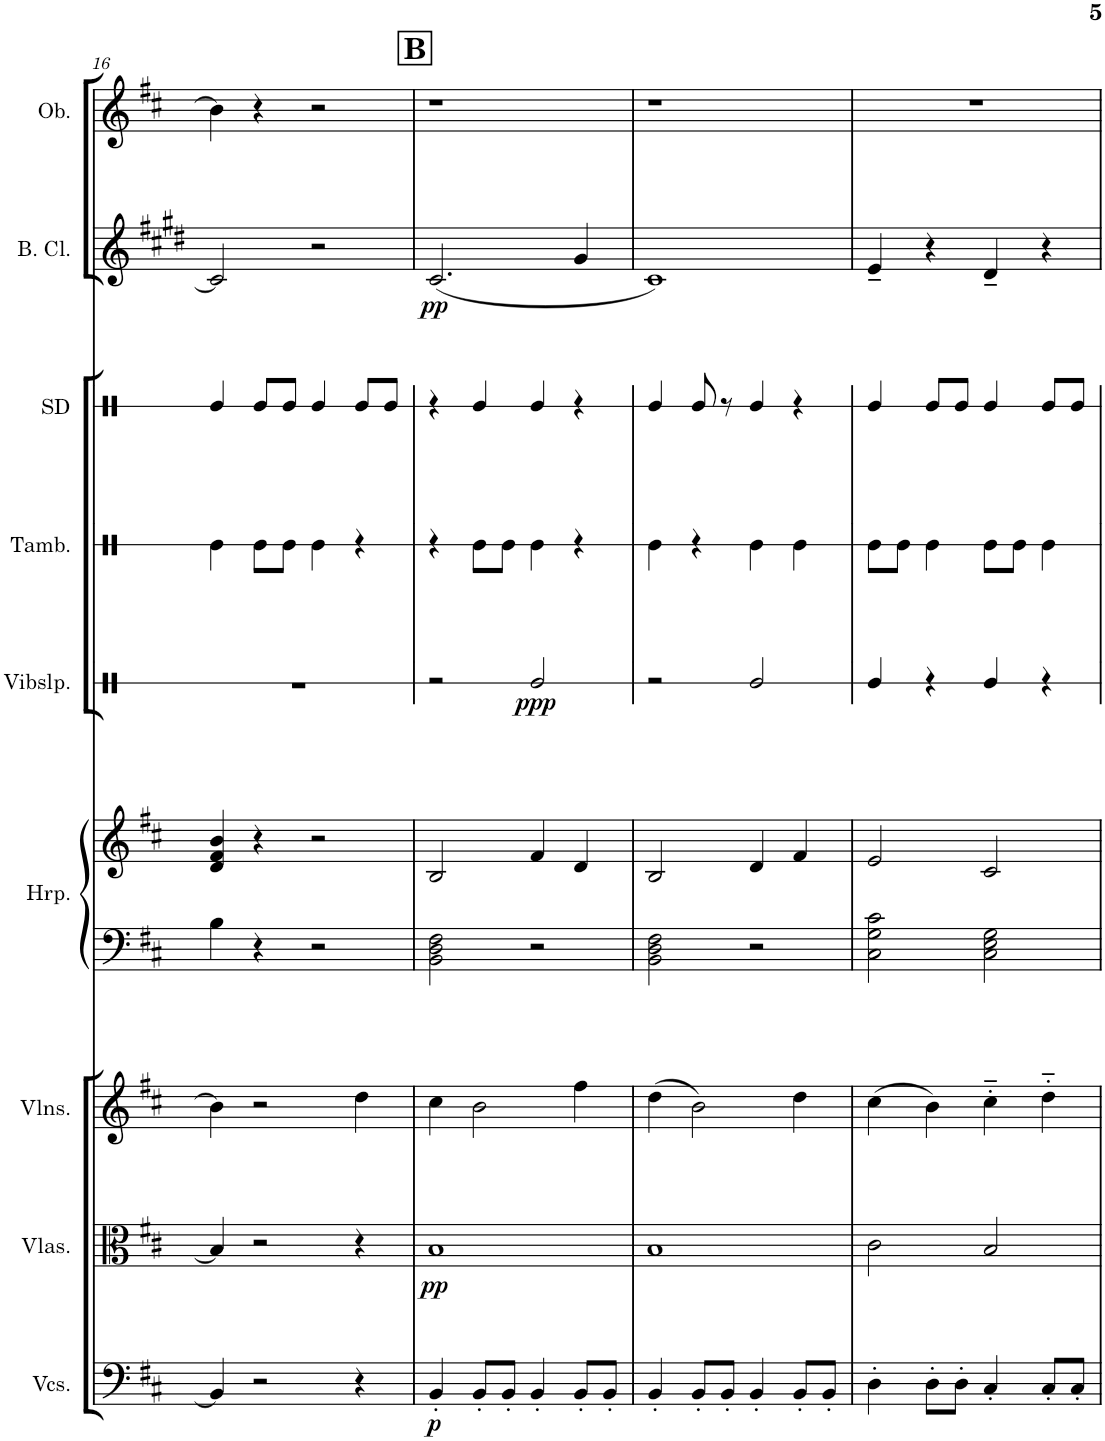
**kern	**dynam	**kern	**dynam	**kern	**kern	**kern	**kern	**dynam	**kern	**kern	**kern	**dynam	**kern
*part9	*part9	*part8	*part8	*part7	*part6	*part6	*part5	*part5	*part4	*part3	*part2	*part2	*part1
*staff10	*staff10	*staff9	*staff9	*staff8	*staff7	*staff6	*staff5	*staff5	*staff4	*staff3	*staff2	*staff2	*staff1
*I"Violoncellos	*	*I"Violas	*	*I"Violins	*I"Harp	*	*I"Vibraslap	*	*I"Tambourine	*I"Snare Drum	*I"Bass Clarinet	*	*I"Oboe
*I'Vcs.	*	*I'Vlas.	*	*I'Vlns.	*I'Hrp.	*	*I'Vibslp.	*	*I'Tamb.	*I'SD	*I'B. Cl.	*	*I'Ob.
!!LO:PB:g=z
*clefF4	*	*clefC3	*	*clefG2	*clefF4	*clefG2	*clefX	*	*clefX	*clefX	*clefG2	*	*clefG2
*	*	*	*	*	*	*	*	*	*	*	*Trd8c14	*	*
*k[f#c#]	*	*k[f#c#]	*	*k[f#c#]	*k[f#c#]	*k[f#c#]	*k[]	*	*k[]	*k[]	*k[f#c#g#d#]	*	*k[f#c#]
*M4/4	*	*M4/4	*	*M4/4	*M4/4	*M4/4	*M4/4	*	*M4/4	*M4/4	*M4/4	*	*M4/4
=16	=16	=16	=16	=16	=16	=16	=16	=16	=16	=16	=16	=16	=16
4BB/]	.	4B/]	.	4b\]	4B\	4d/ 4f#/ 4b/	1r	.	4Re\	4Re/	2c#/]	.	4b\]
2r	.	2r	.	2r	4r	4r	.	.	8Re\L	8Re/L	.	.	4r
.	.	.	.	.	.	.	.	.	8Re\J	8Re/J	.	.	.
.	.	.	.	.	2r	2r	.	.	4Re\	4Re/	2r	.	2r
4r	.	4r	.	4dd\	.	.	.	.	4r	8Re/L	.	.	.
.	.	.	.	.	.	.	.	.	.	8Re/J	.	.	.
!!LO:REH:place=s1:a:B:cj:fs=14:t=B
=17	=17	=17	=17	=17	=17	=17	=17	=17	=17	=17	=17	=17	=17
!	!LO:DY:b	!	!LO:DY:b	!	!	!	!	!	!	!	!	!LO:DY:b	!
4BB'/	p	1B	pp	4cc#\	2BB\ 2D\ 2F#\	2B/	2r	.	4r	4r	(2.c#/	pp	1r
8BB'/L	.	.	.	2b\	.	.	.	.	8Re\L	4Re/	.	.	.
8BB'/J	.	.	.	.	.	.	.	.	8Re\J	.	.	.	.
!	!	!	!	!	!	!	!	!LO:DY:b	!	!	!	!	!
4BB'/	.	.	.	.	2r	4f#/	2Re/	ppp	4Re\	4Re/	.	.	.
8BB'/L	.	.	.	4ff#\	.	4d/	.	.	4r	4r	4g#/	.	.
8BB'/J	.	.	.	.	.	.	.	.	.	.	.	.	.
=18	=18	=18	=18	=18	=18	=18	=18	=18	=18	=18	=18	=18	=18
4BB'/	.	1B	.	(4dd\	2BB\ 2D\ 2F#\	2B/	2r	.	4Re\	4Re/	1c#)	.	1r
8BB'/L	.	.	.	2b\)	.	.	.	.	4r	8Re/	.	.	.
8BB'/J	.	.	.	.	.	.	.	.	.	8r	.	.	.
4BB'/	.	.	.	.	2r	4d/	2Re/	.	4Re\	4Re/	.	.	.
8BB'/L	.	.	.	4dd\	.	4f#/	.	.	4Re\	4r	.	.	.
8BB'/J	.	.	.	.	.	.	.	.	.	.	.	.	.
=19	=19	=19	=19	=19	=19	=19	=19	=19	=19	=19	=19	=19	=19
4D'\	.	2c#\	.	(4cc#\	2C#\ 2G\ 2c#\	2e/	4Re/	.	8Re\L	4Re/	4e~/	.	1r
.	.	.	.	.	.	.	.	.	8Re\J	.	.	.	.
8D'\L	.	.	.	4b\)	.	.	4r	.	4Re\	8Re/L	4r	.	.
8D'\J	.	.	.	.	.	.	.	.	.	8Re/J	.	.	.
4C#'/	.	2B/	.	4cc#'~\	2C#\ 2E\ 2G\	2c#/	4Re/	.	8Re\L	4Re/	4d#~/	.	.
.	.	.	.	.	.	.	.	.	8Re\J	.	.	.	.
8C#'/L	.	.	.	4dd'~\	.	.	4r	.	4Re\	8Re/L	4r	.	.
8C#'/J	.	.	.	.	.	.	.	.	.	8Re/J	.	.	.
=	=	=	=	=	=	=	=	=	=	=	=	=	=
*-	*-	*-	*-	*-	*-	*-	*-	*-	*-	*-	*-	*-	*-
